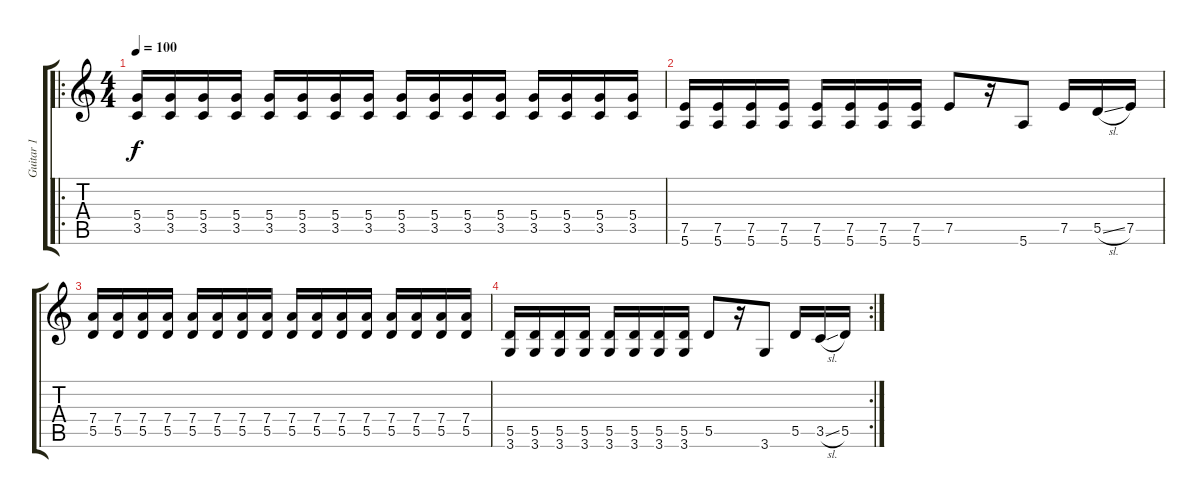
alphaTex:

\track ("Guitar 1" "Guitar 1") {instrument distortionguitar}
\staff {score tabs}
\tuning (E4 B3 G3 D3 A2 E2) {hide}
\ro
\ts (4 4)
\tempo 100
\clef g2
\ks c
(5.4 3.5).16{dy f} (5.4 3.5).16 (5.4 3.5).16 (5.4 3.5).16 (5.4 3.5).16 (5.4 3.5).16 (5.4 3.5).16 (5.4 3.5).16 (5.4 3.5).16 (5.4 3.5).16 (5.4 3.5).16 (5.4 3.5).16 (5.4 3.5).16 (5.4 3.5).16 (5.4 3.5).16 (5.4 3.5).16 |
(7.5 5.6).16 (7.5 5.6).16 (7.5 5.6).16 (7.5 5.6).16 (7.5 5.6).16 (7.5 5.6).16 (7.5 5.6).16 (7.5 5.6).16 7.5.8 r.16 5.6.8 7.5.16 5.5{sl}.16 7.5.16 |
(7.4 5.5).16 (7.4 5.5).16 (7.4 5.5).16 (7.4 5.5).16 (7.4 5.5).16 (7.4 5.5).16 (7.4 5.5).16 (7.4 5.5).16 (7.4 5.5).16 (7.4 5.5).16 (7.4 5.5).16 (7.4 5.5).16 (7.4 5.5).16 (7.4 5.5).16 (7.4 5.5).16 (7.4 5.5).16 |
\rc 2
(5.5 3.6).16 (5.5 3.6).16 (5.5 3.6).16 (5.5 3.6).16 (5.5 3.6).16 (5.5 3.6).16 (5.5 3.6).16 (5.5 3.6).16 5.5.8 r.16 3.6.8 5.5.16 3.5{sl}.16 5.5.16
